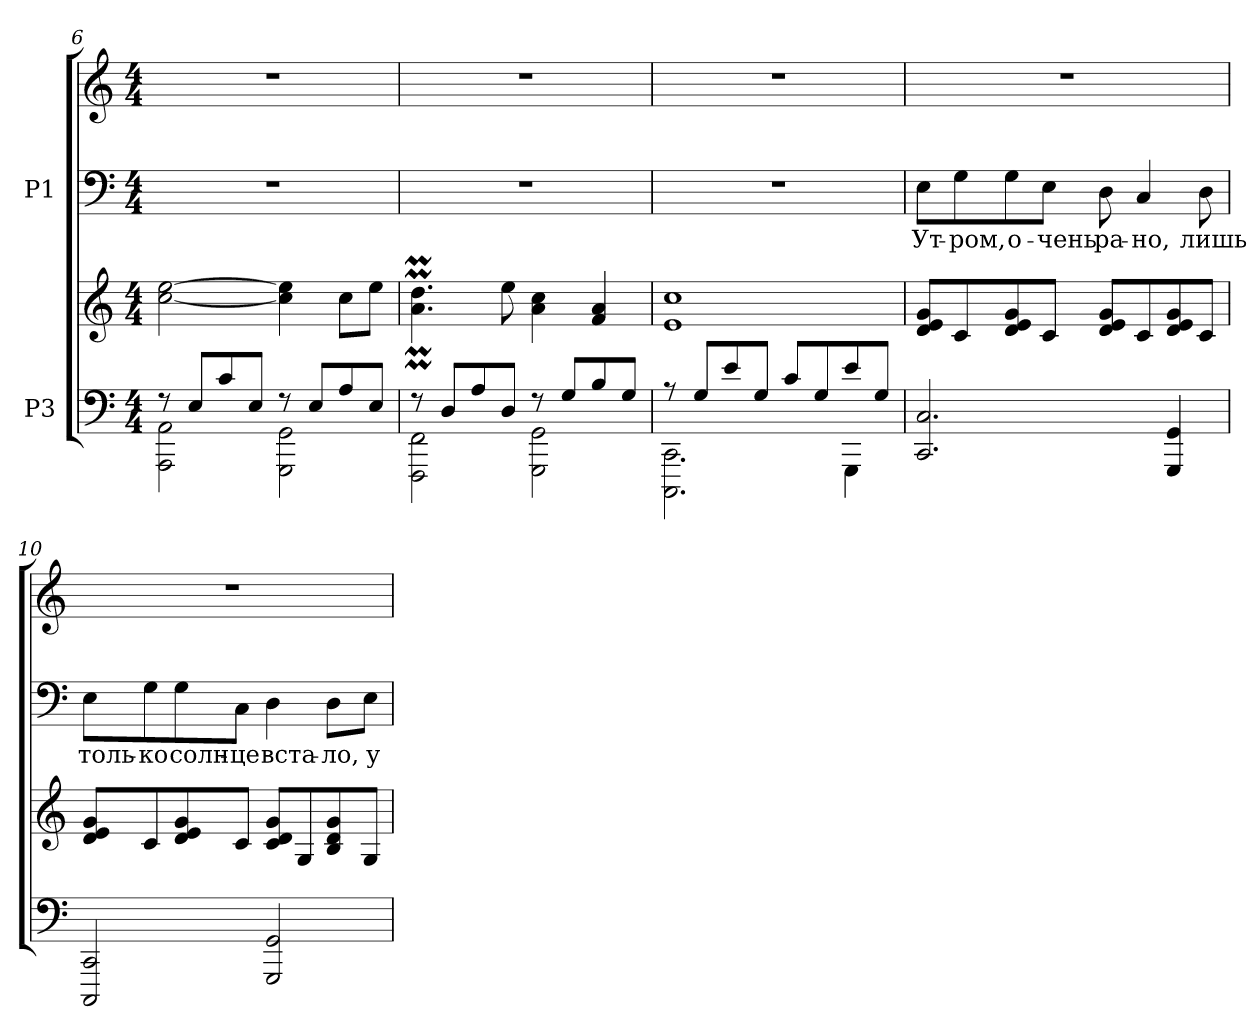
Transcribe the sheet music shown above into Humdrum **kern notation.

**kern	**kern	**kern	**text	**kern
*part2	*part2	*part1	*part1	*part1
*staff4	*staff3	*staff2	*staff2	*staff1
*I"P3	*	*I"P1	*	*
*clefF4	*clefG2	*clefF4	*	*clefG2
*k[]	*k[]	*k[]	*	*k[]
*C:	*C:	*C:	*	*C:
*M4/4	*M4/4	*M4/4	*	*M4/4
=6	=6	=6	=6	=6
*^	*	*	*	*
8r	2AAAi\ 2AAi	[<2cci\ [>2eei	1r	.	1r
8Ei/L	.	.	.	.	.
8ci/	.	.	.	.	.
8Ei/J	.	.	.	.	.
8r	2GGGi\ 2GGi	4cci\] 4eei]	.	.	.
8Ei/L	.	.	.	.	.
8Ai/	.	8cci\L	.	.	.
8Ei/J	.	8eei\J	.	.	.
=7	=7	=7	=7	=7	=7
8r	2FFFi\ 2FFi	4.ai\M 4.ddiM	1r	.	1r
8Di/L	.	.	.	.	.
8Ai/	.	.	.	.	.
8Di/J	.	8eei\	.	.	.
8r	2GGGi\ 2GGi	4ai\ 4cci	.	.	.
8Gi/L	.	.	.	.	.
8Bi/	.	4fi/ 4ai	.	.	.
8Gi/J	.	.	.	.	.
=8	=8	=8	=8	=8	=8
8r	2.CCCi\ 2.CCi	1ei 1cci	1r	.	1r
8Gi/L	.	.	.	.	.
8ei/	.	.	.	.	.
8Gi/J	.	.	.	.	.
8ci/L	.	.	.	.	.
8Gi/	.	.	.	.	.
8ei/	4GGGi\	.	.	.	.
8Gi/J	.	.	.	.	.
*v	*v	*	*	*	*
!!LO:LB:g=z
=9	=9	=9	=9	=9
!	!	!	!LO:LY:a:color=#000000	!
2.CCi/ 2.Ci	8di/ 8ei 8giL	8Ei\L	Ут-	1r
!	!	!	!LO:LY:a:color=#000000	!
.	8ci/	8Gi\	-ром,	.
!	!	!	!LO:LY:a:color=#000000	!
.	8di/ 8ei 8gi	8Gi\	о-	.
!	!	!	!LO:LY:a:color=#000000	!
.	8ci/J	8Ei\J	-чень	.
!	!	!	!LO:LY:a:color=#000000	!
.	8di/ 8ei 8giL	8Di\	ра-	.
!	!	!	!LO:LY:a:color=#000000	!
.	8ci/	4Ci/	-но,	.
4GGGi/ 4GGi	8di/ 8ei 8gi	.	.	.
!	!	!	!LO:LY:a:color=#000000	!
.	8ci/J	8Di\	лишь	.
=10	=10	=10	=10	=10
!	!	!	!LO:LY:a:color=#000000	!
2CCCi/ 2CCi	8di/ 8ei 8giL	8Ei\L	толь-	1r
!	!	!	!LO:LY:a:color=#000000	!
.	8ci/	8Gi\	-ко	.
!	!	!	!LO:LY:a:color=#000000	!
.	8di/ 8ei 8gi	8Gi\	солн-	.
!	!	!	!LO:LY:a:color=#000000	!
.	8ci/J	8Ci\J	-це	.
!	!	!	!LO:LY:a:color=#000000	!
2GGGi/ 2GGi	8ci/ 8di 8giL	4Di\	вста-	.
.	8Gi/	.	.	.
!	!	!	!LO:LY:a:color=#000000	!
.	8Bi/ 8di 8gi	8Di\L	-ло,	.
!	!	!	!LO:LY:a:color=#000000	!
.	8Gi/J	8Ei\J	у-	.
=	=	=	=	=
*-	*-	*-	*-	*-
